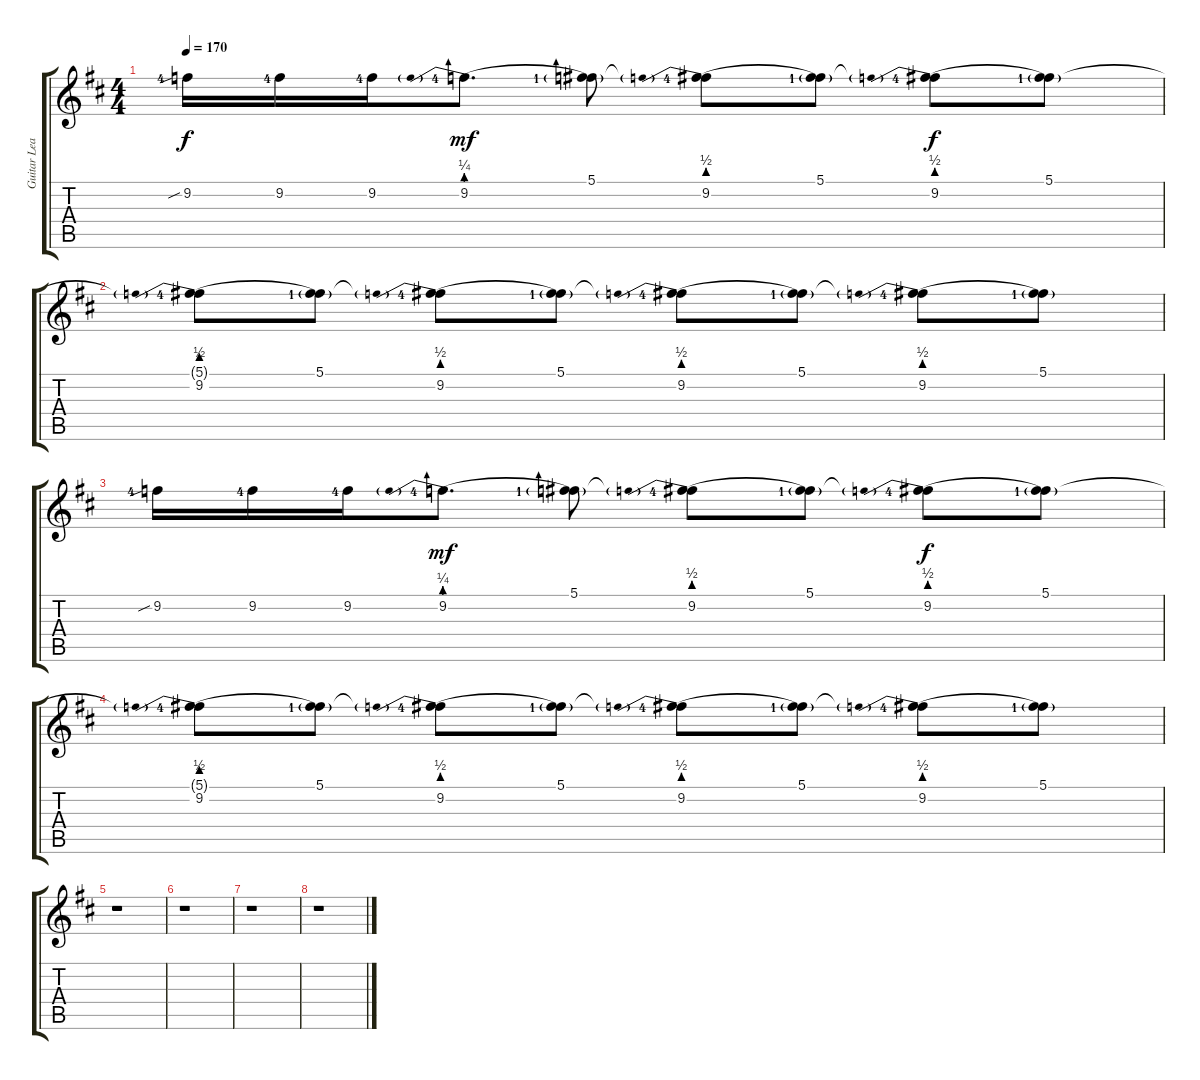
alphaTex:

\track ("Guitar Leads 1" "Guitar Lea") {instrument distortionguitar}
\staff {score tabs}
\tuning (Db4 Ab3 E3 B2 Gb2 B1) {hide}
\ts (4 4)
\tempo 170
\clef g2
\ks bminor
9.2{sib lf 5}.16{dy f} 9.2{lf 5}.16 9.2{lf 5}.16 9.2{be (prebend 0 1 60 1) lf 5}.8{d dy mf} (5.1{lf 2} 9.2{t}).8 (5.1{t} 9.2{be (prebend 0 2 60 2) lf 5}).8 (5.1{lf 2} 9.2{t}).8 (5.1{t} 9.2{be (prebend 0 2 60 2) lf 5}).8{dy f} (5.1{lf 2} 9.2{t}).8 |
(5.1{t} 9.2{be (prebend 0 2 60 2) lf 5}).8 (5.1{lf 2} 9.2{t}).8 (5.1{t} 9.2{be (prebend 0 2 60 2) lf 5}).8 (5.1{lf 2} 9.2{t}).8 (5.1{t} 9.2{be (prebend 0 2 60 2) lf 5}).8 (5.1{lf 2} 9.2{t}).8 (5.1{t} 9.2{be (prebend 0 2 60 2) lf 5}).8 (5.1{lf 2} 9.2{t}).8 |
9.2{sib lf 5}.16 9.2{lf 5}.16 9.2{lf 5}.16 9.2{be (prebend 0 1 60 1) lf 5}.8{d dy mf} (5.1{lf 2} 9.2{t}).8 (5.1{t} 9.2{be (prebend 0 2 60 2) lf 5}).8 (5.1{lf 2} 9.2{t}).8 (5.1{t} 9.2{be (prebend 0 2 60 2) lf 5}).8{dy f} (5.1{lf 2} 9.2{t}).8 |
(5.1{t} 9.2{be (prebend 0 2 60 2) lf 5}).8 (5.1{lf 2} 9.2{t}).8 (5.1{t} 9.2{be (prebend 0 2 60 2) lf 5}).8 (5.1{lf 2} 9.2{t}).8 (5.1{t} 9.2{be (prebend 0 2 60 2) lf 5}).8 (5.1{lf 2} 9.2{t}).8 (5.1{t} 9.2{be (prebend 0 2 60 2) lf 5}).8 (5.1{lf 2} 9.2{t}).8 |
r.1 |
r.1 |
r.1 |
r.1
